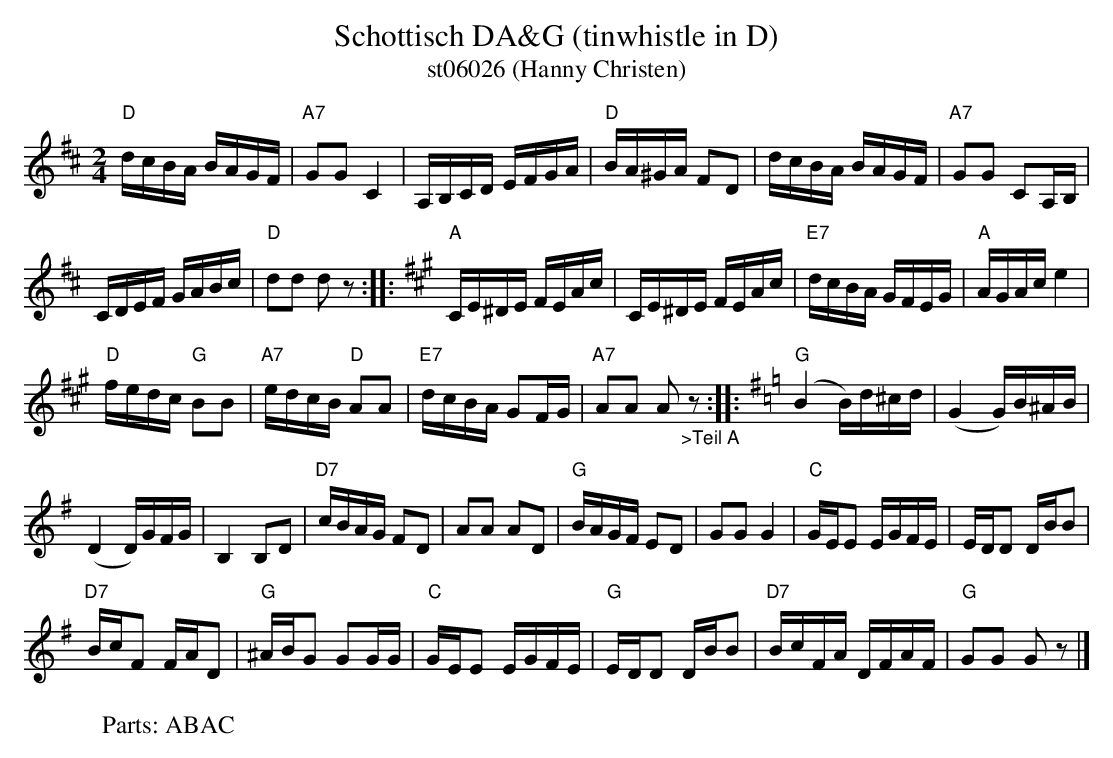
X:1
T:Schottisch DA&G (tinwhistle in D)
T:st06026 (Hanny Christen)
M:2/4
L:1/16
K:D %%MIDI gchordon
"D"dcBA BAGF | "A7"G2G2C4 | A,B,CD EFGA | "D"BA^GA F2D2 | dcBA BAGF | "A7"G2G2 C2A,B, |
CDEF GABc | "D"d2d2 d2z2:: [K:A] "A"CE^DE FEAc | CE^DE FEAc | "E7"dcBA GFEG | "A"AGAc e4 |
"D"fedc "G"B2B2 | "A7"edcB "D"A2A2 | "E7"dcBA G2FG | "A7"A2A2 A2"_>Teil A"z2 :: [K:G] ("G"B4 B)d^cd | (G4 G)B^AB |
(D4 D)GFG | B,4 B,2D2 | "D7"cBAG F2D2 | A2A2 A2D2 | "G"BAGF E2D2 | G2G2G4 | "C"GEE2 EGFE | EDD2 DBB2 |
"D7"BcF2 FAD2 | "G"^ABG2 G2GG | "C"GEE2 EGFE | "G"EDD2 DBB2 | "D7"BcFA DFAF | "G"G2G2 G2z2 |]
W:Parts: ABAC
